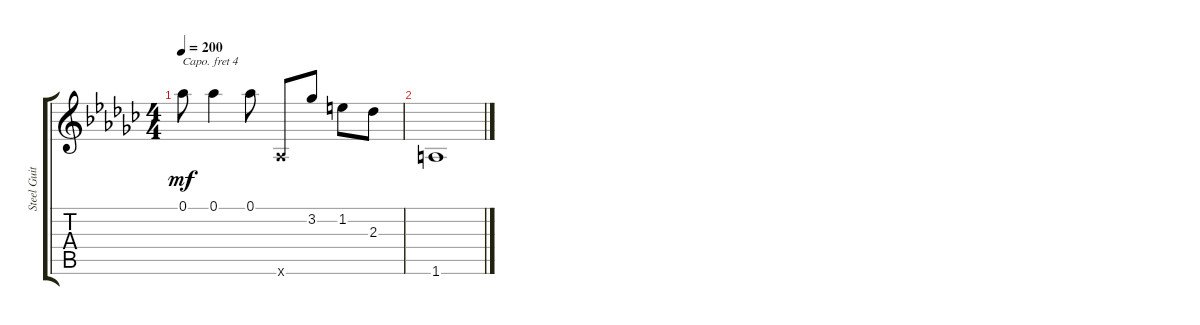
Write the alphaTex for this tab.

\track ("Steel Guitar" "Steel Guit") {instrument acousticguitarsteel}
\staff {score tabs}
\capo 4
\tuning (E4 B3 G3 D3 A2 E2) {hide}
\ts (4 4)
\tempo 200
\clef g2
\ks gb
0.1.8{dy mf} 0.1.4 0.1.8 0.6{x}.8 3.2.8 1.2.8 2.3.8 |
1.6.1
